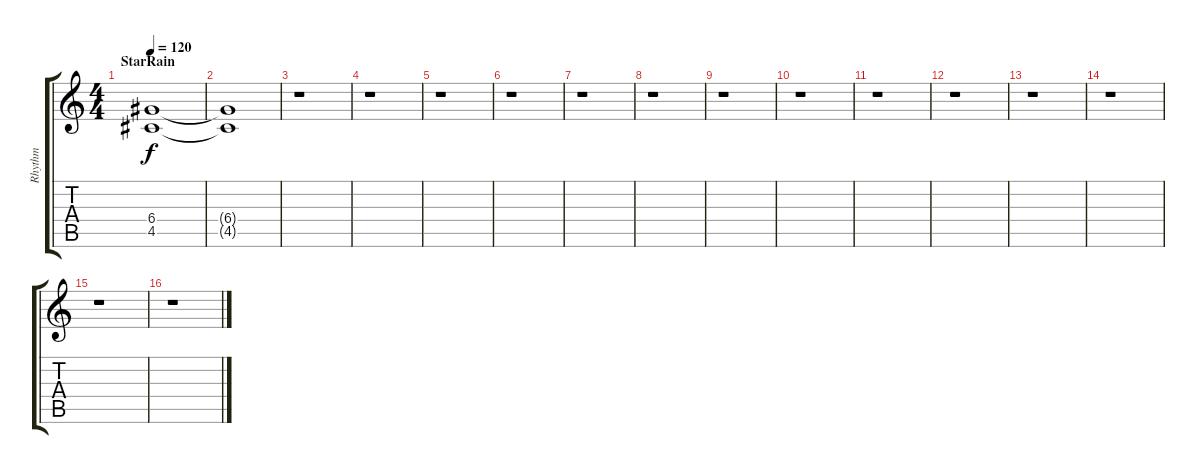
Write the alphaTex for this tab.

\track ("Rhythm" "Rhythm") {instrument distortionguitar}
\staff {score tabs}
\tuning (E4 B3 G3 D3 A2 E2) {hide}
\ts (4 4)
\section ("" "StarRain")
\tempo 120
\clef g2
\ks c
(6.4 4.5).1{dy f} |
(6.4{t} 4.5{t}).1 |
r.1 |
r.1 |
r.1 |
r.1 |
r.1 |
r.1 |
r.1 |
r.1 |
r.1 |
r.1 |
r.1 |
r.1 |
r.1 |
r.1
